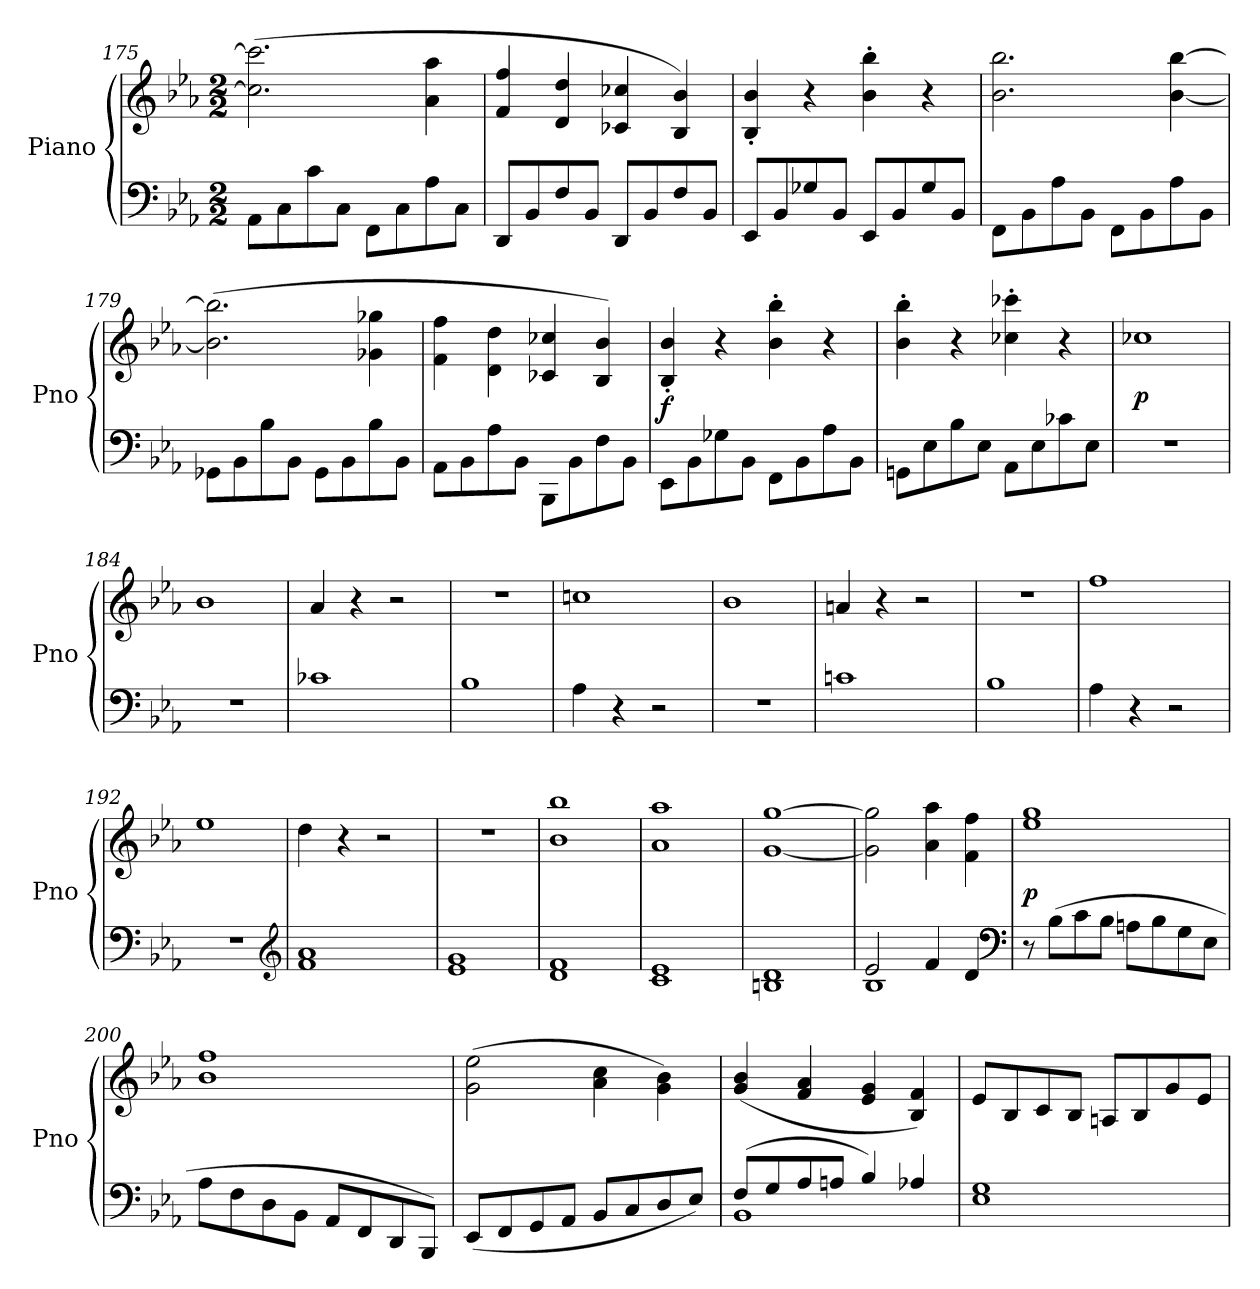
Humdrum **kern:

**kern	**kern	**dynam
*part1	*part1	*part1
*staff2	*staff1	*staff1/2
*I"Piano	*	*
*I'Pno	*	*
*clefF4	*clefG2	*
*k[b-e-a-]	*k[b-e-a-]	*
*M2/2	*M2/2	*
=175	=175	=175
8AA-\L	(2.cc]\ 2.ccc]\	.
8C\	.	.
8c\	.	.
8C\J	.	.
8FF\L	.	.
8C\	.	.
8A-\	4a-\ 4aa-\	.
8C\J	.	.
=176	=176	=176
8DD/L	4f/ 4ff/	.
8BB-/	.	.
8F/	4d/ 4dd/	.
8BB-/J	.	.
8DD/L	4c-X/ 4cc-X/	.
8BB-/	.	.
8F/	4B-/ 4b-/)	.
8BB-/J	.	.
=177	=177	=177
8EE-/L	4B-'/ 4b-'/	.
8BB-/	.	.
8G-X/	4r	.
8BB-/J	.	.
8EE-/L	4b-'\ 4bb-'\	.
8BB-/	.	.
8G-/	4r	.
8BB-/J	.	.
=178	=178	=178
8FF\L	2.b-\ 2.bb-\	.
8BB-\	.	.
8A-\	.	.
8BB-\J	.	.
8FF\L	.	.
8BB-\	.	.
8A-\	[4b-\ [4bb-\	.
8BB-\J	.	.
=179	=179	=179
8GG-X\L	(2.b-]\ 2.bb-]\	.
8BB-\	.	.
8B-\	.	.
8BB-\J	.	.
8GG-\L	.	.
8BB-\	.	.
8B-\	4g-X\ 4gg-X\	.
8BB-\J	.	.
=180	=180	=180
8AA-\L	4f\ 4ff\	.
8BB-\	.	.
8A-\	4d\ 4dd\	.
8BB-\J	.	.
8BBB-\L	4c-X/ 4cc-X/	.
8BB-\	.	.
8F\	4B-/ 4b-/)	.
8BB-\J	.	.
=181	=181	=181
8EE-\L	4B-'/ 4b-'/	f
8BB-\	.	.
8G-X\	4r	.
8BB-\J	.	.
8FF\L	4b-'\ 4bb-'\	.
8BB-\	.	.
8A-\	4r	.
8BB-\J	.	.
=182	=182	=182
8GGn\L	4b-'\ 4bb-'\	.
8E-\	.	.
8B-\	4r	.
8E-\J	.	.
8AA-\L	4cc-X'\ 4ccc-X'\	.
8E-\	.	.
8c-X\	4r	.
8E-\J	.	.
=183	=183	=183
1r	1cc-X	p
=184	=184	=184
1r	1b-	.
=185	=185	=185
1c-X	4a-/	.
.	4r	.
.	2r	.
=186	=186	=186
1B-	1r	.
=187	=187	=187
4A-\	1ccn	.
4r	.	.
2r	.	.
=188	=188	=188
1r	1b-	.
=189	=189	=189
1cn	4an/	.
.	4r	.
.	2r	.
=190	=190	=190
1B-	1r	.
=191	=191	=191
4A-\	1ff	.
4r	.	.
2r	.	.
=192	=192	=192
1r	1ee-	.
*clefG2	*	*
=193	=193	=193
1f 1a-	4dd\	.
.	4r	.
.	2r	.
=194	=194	=194
1e- 1g	1r	.
=195	=195	=195
1d 1f	1b- 1bb-	.
=196	=196	=196
1c 1e-	1a- 1aa-	.
=197	=197	=197
1Bn 1d	[1g [1gg	.
=198	=198	=198
*^	*	*
2e-/	1B-	2g]\ 2gg]\	.
4f/	.	4a-\ 4aa-\	.
4d/	.	4f\ 4ff\	.
*v	*v	*	*
*clefF4	*	*
=199	=199	=199
8r	1ee- 1gg	p
(8B-\L	.	.
8c\	.	.
8B-\J	.	.
8An\L	.	.
8B-\	.	.
8G\	.	.
8E-\J	.	.
=200	=200	=200
8A-\L	1b- 1ff	.
8F\	.	.
8D\	.	.
8BB-\J	.	.
8AA-/L	.	.
8FF/	.	.
8DD/	.	.
8BBB-/J)	.	.
=201	=201	=201
(8EE-/L	(2g\ 2ee-\	.
8FF/	.	.
8GG/	.	.
8AA-/J	.	.
8BB-/L	4a-\ 4cc\	.
8C/	.	.
8D/	4g\ 4b-\)	.
8E-/J)	.	.
=202	=202	=202
*^	*	*
(8F/L	1BB-	(4g/ 4b-/	.
8G/	.	.	.
8A-/	.	4f/ 4a-/	.
8An/J	.	.	.
4B-/)	.	4e-/ 4g/	.
4A-X/	.	4B-/ 4f/)	.
*v	*v	*	*
=203	=203	=203
1E- 1G	8e-/L	.
.	8B-/	.
.	8c/	.
.	8B-/J	.
.	8An/L	.
.	8B-/	.
.	8g/	.
.	8e-/J	.
=	=	=
*-	*-	*-
